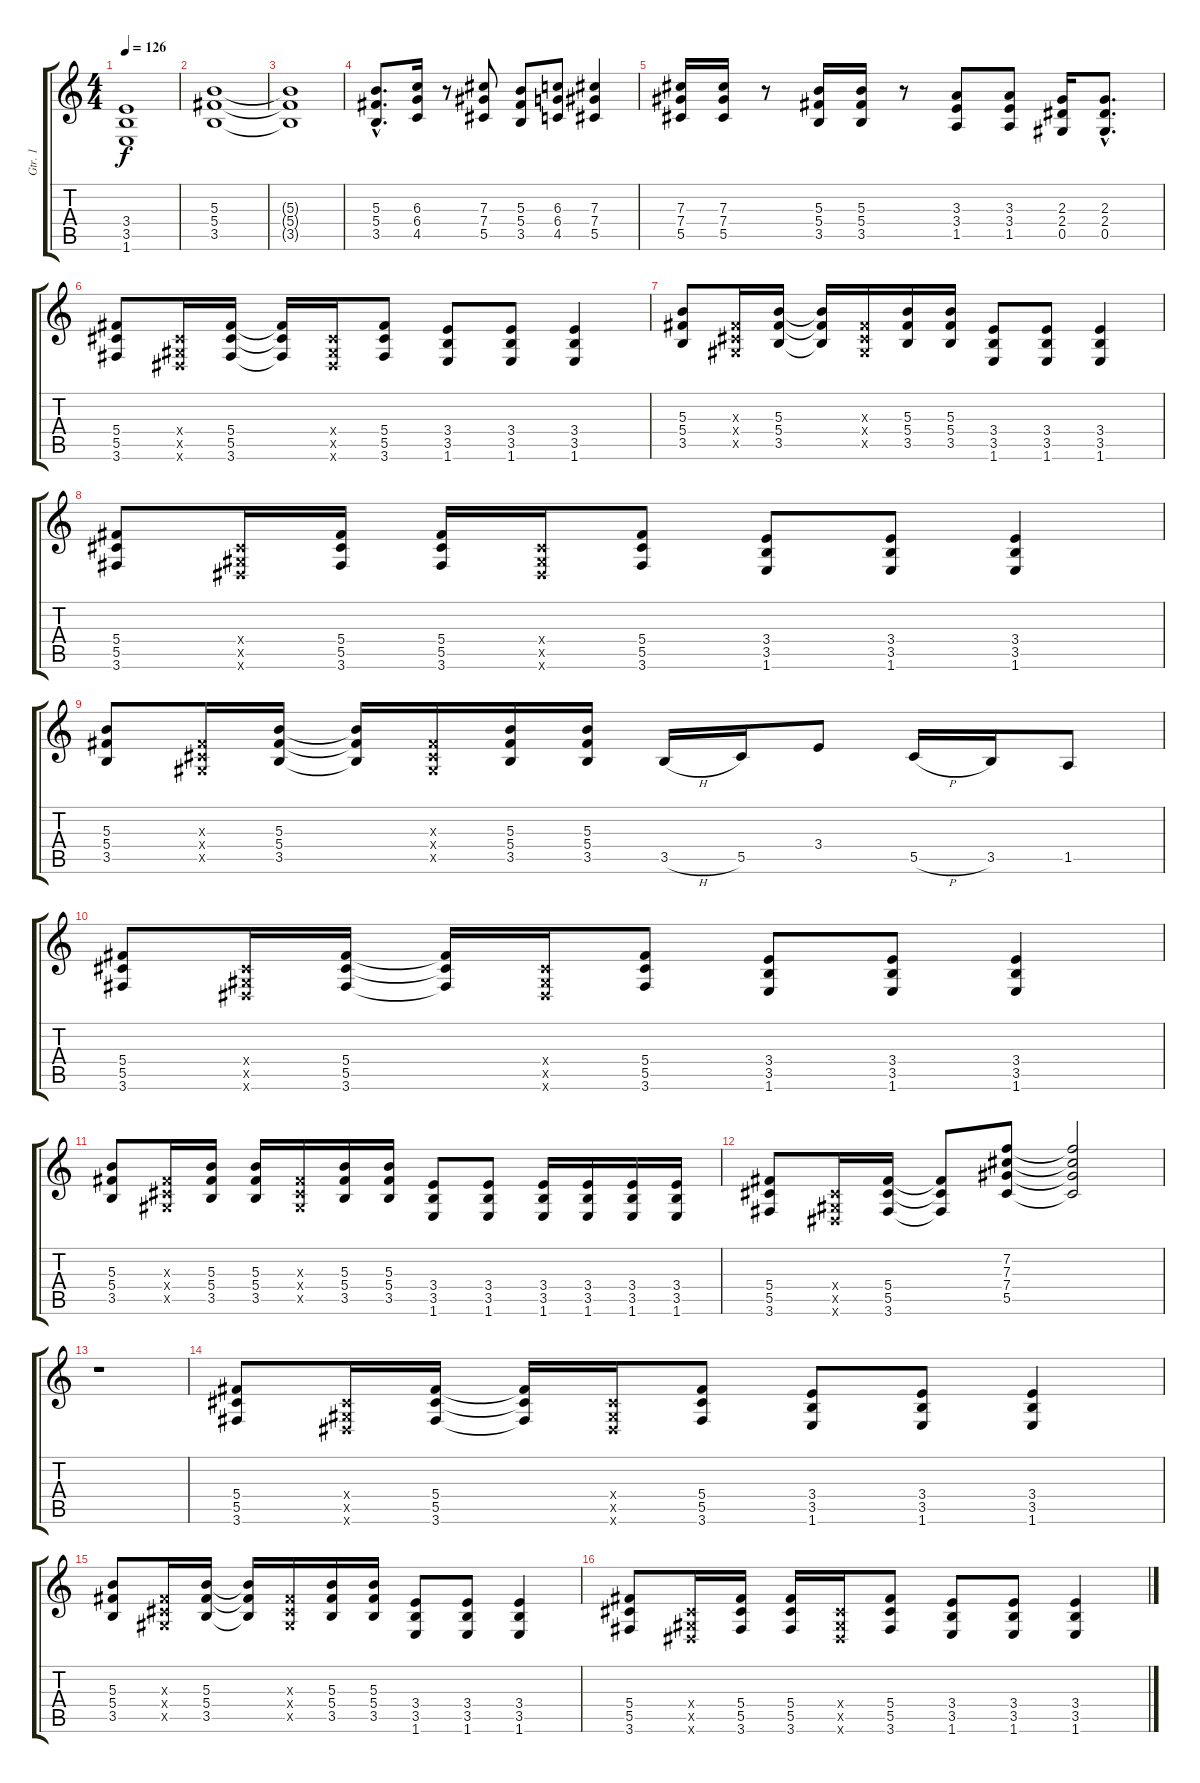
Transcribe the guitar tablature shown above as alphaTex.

\track ("Gtr. 1" "Gtr. 1") {instrument distortionguitar}
\staff {score tabs}
\tuning (Eb4 Bb3 Gb3 Db3 Ab2 Eb2) {hide}
\ts (4 4)
\tempo 126
\clef g2
\ks c
(3.4{t} 3.5{t} 1.6{t}).1{dy f} |
(5.3 5.4 3.5).1 |
(5.3{t} 5.4{t} 3.5{t}).1 |
(5.3{hac} 5.4{hac} 3.5{hac}).8{d} (6.3 6.4 4.5).16 r.8 (7.3 7.4 5.5).8 (5.3 5.4 3.5).8 (6.3 6.4 4.5).8 (7.3 7.4 5.5).4 |
(7.3 7.4 5.5).16 (7.3 7.4 5.5).16 r.8 (5.3 5.4 3.5).16 (5.3 5.4 3.5).16 r.8 (3.3 3.4 1.5).8 (3.3 3.4 1.5).8 (2.3 2.4 0.5).16 (2.3{hac} 2.4{hac} 0.5{hac}).8{d} |
(5.4 5.5 3.6).8 (0.4{x} 0.5{x} 0.6{x}).16 (5.4 5.5 3.6).16 (5.4{t} 5.5{t} 3.6{t}).16 (0.4{x} 0.5{x} 0.6{x}).16 (5.4 5.5 3.6).8 (3.4 3.5 1.6).8 (3.4 3.5 1.6).8 (3.4 3.5 1.6).4 |
(5.3 5.4 3.5).8 (0.3{x} 0.4{x} 0.5{x}).16 (5.3 5.4 3.5).16 (5.3{t} 5.4{t} 3.5{t}).16 (0.3{x} 0.4{x} 0.5{x}).16 (5.3 5.4 3.5).16 (5.3 5.4 3.5).16 (3.4 3.5 1.6).8 (3.4 3.5 1.6).8 (3.4 3.5 1.6).4 |
(5.4 5.5 3.6).8 (0.4{x} 0.5{x} 0.6{x}).16 (5.4 5.5 3.6).16 (5.4 5.5 3.6).16 (0.4{x} 0.5{x} 0.6{x}).16 (5.4 5.5 3.6).8 (3.4 3.5 1.6).8 (3.4 3.5 1.6).8 (3.4 3.5 1.6).4 |
(5.3 5.4 3.5).8 (0.3{x} 0.4{x} 0.5{x}).16 (5.3 5.4 3.5).16 (5.3{t} 5.4{t} 3.5{t}).16 (0.3{x} 0.4{x} 0.5{x}).16 (5.3 5.4 3.5).16 (5.3 5.4 3.5).16 3.5{h}.16 5.5.16 3.4.8 5.5{h}.16 3.5.16 1.5.8 |
(5.4 5.5 3.6).8 (0.4{x} 0.5{x} 0.6{x}).16 (5.4 5.5 3.6).16 (5.4{t} 5.5{t} 3.6{t}).16 (0.4{x} 0.5{x} 0.6{x}).16 (5.4 5.5 3.6).8 (3.4 3.5 1.6).8 (3.4 3.5 1.6).8 (3.4 3.5 1.6).4 |
(5.3 5.4 3.5).8 (0.3{x} 0.4{x} 0.5{x}).16 (5.3 5.4 3.5).16 (5.3 5.4 3.5).16 (0.3{x} 0.4{x} 0.5{x}).16 (5.3 5.4 3.5).16 (5.3 5.4 3.5).16 (3.4 3.5 1.6).8 (3.4 3.5 1.6).8 (3.4 3.5 1.6).16 (3.4 3.5 1.6).16 (3.4 3.5 1.6).16 (3.4 3.5 1.6).16 |
(5.4 5.5 3.6).8 (0.4{x} 0.5{x} 0.6{x}).16 (5.4 5.5 3.6).16 (5.4{t} 5.5{t} 3.6{t}).8 (7.2 7.3 7.4 5.5).8 (7.2{t} 7.3{t} 7.4{t} 5.5{t}).2 |
r.1 |
(5.4 5.5 3.6).8 (0.4{x} 0.5{x} 0.6{x}).16 (5.4 5.5 3.6).16 (5.4{t} 5.5{t} 3.6{t}).16 (0.4{x} 0.5{x} 0.6{x}).16 (5.4 5.5 3.6).8 (3.4 3.5 1.6).8 (3.4 3.5 1.6).8 (3.4 3.5 1.6).4 |
(5.3 5.4 3.5).8 (0.3{x} 0.4{x} 0.5{x}).16 (5.3 5.4 3.5).16 (5.3{t} 5.4{t} 3.5{t}).16 (0.3{x} 0.4{x} 0.5{x}).16 (5.3 5.4 3.5).16 (5.3 5.4 3.5).16 (3.4 3.5 1.6).8 (3.4 3.5 1.6).8 (3.4 3.5 1.6).4 |
(5.4 5.5 3.6).8 (0.4{x} 0.5{x} 0.6{x}).16 (5.4 5.5 3.6).16 (5.4 5.5 3.6).16 (0.4{x} 0.5{x} 0.6{x}).16 (5.4 5.5 3.6).8 (3.4 3.5 1.6).8 (3.4 3.5 1.6).8 (3.4 3.5 1.6).4
